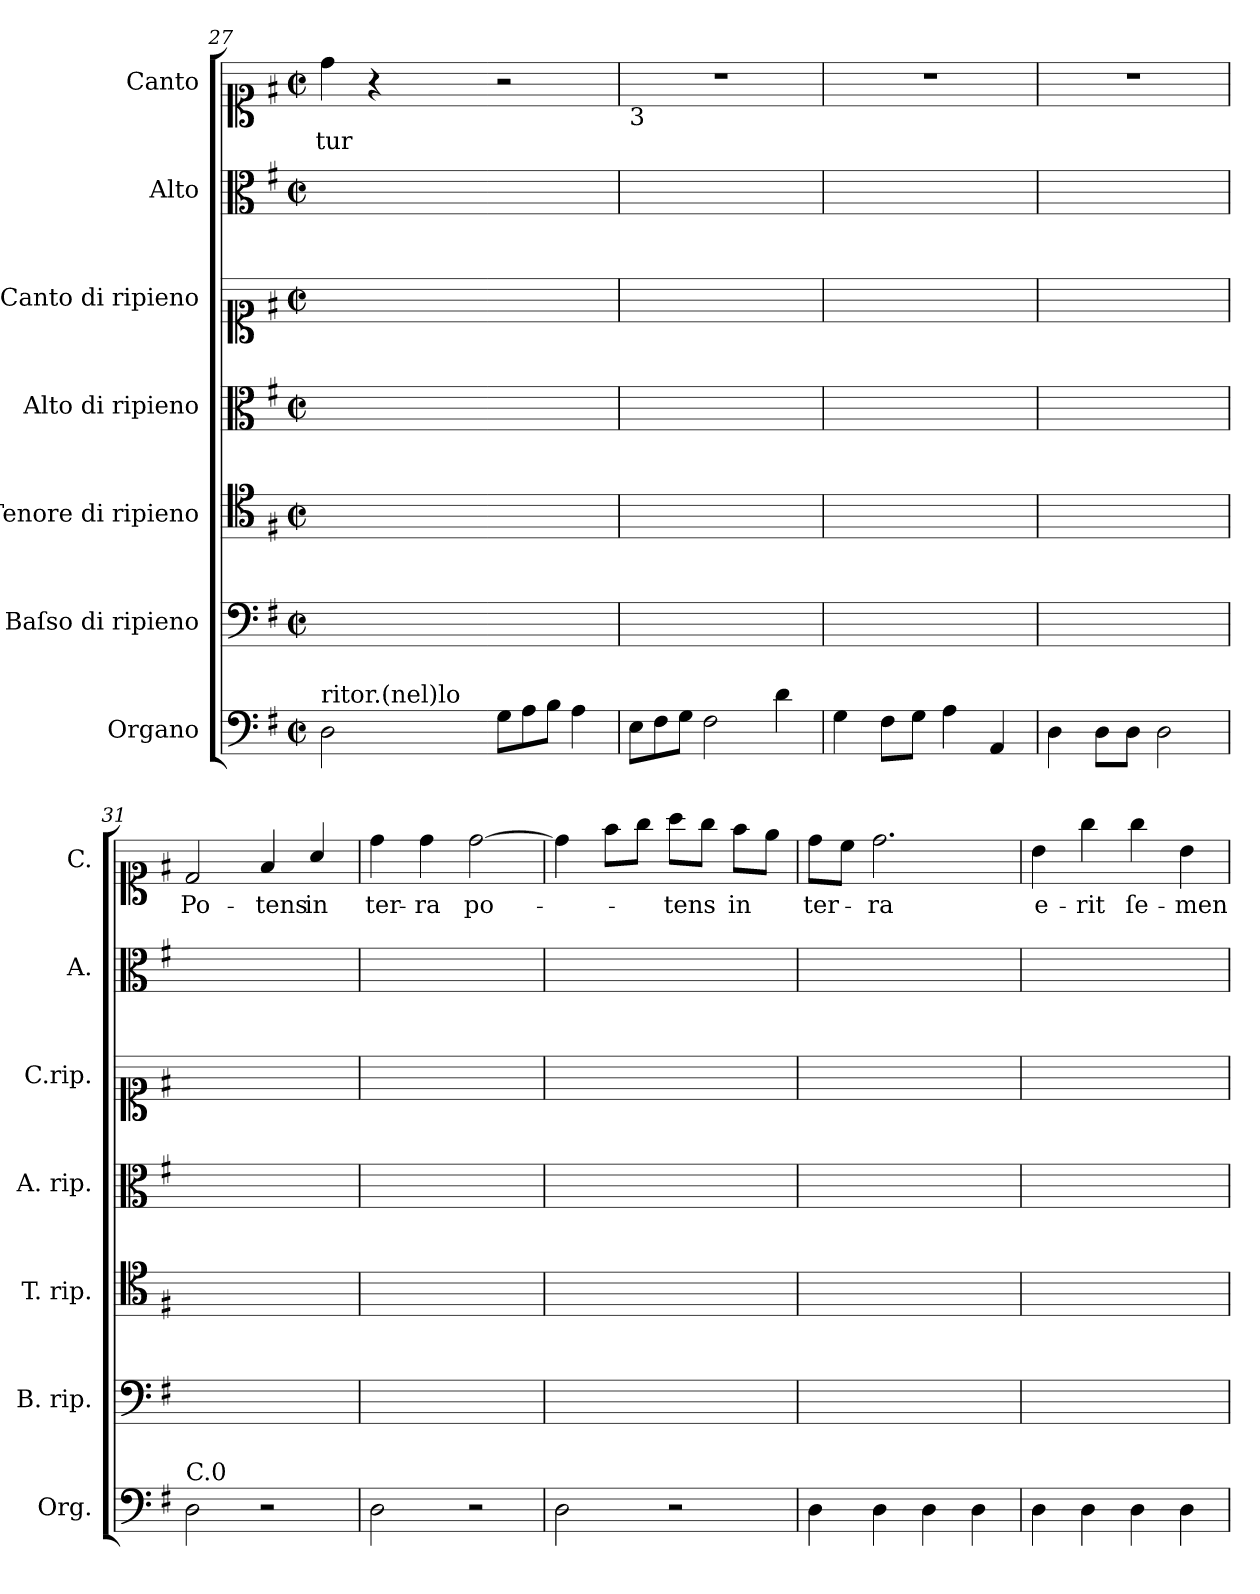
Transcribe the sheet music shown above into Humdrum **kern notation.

**kern	**kern	**kern	**kern	**kern	**kern	**kern	**text
*part7	*part6	*part5	*part4	*part3	*part2	*part1	*part1
*staff7	*staff6	*staff5	*staff4	*staff3	*staff2	*staff1	*staff1
*I"Organo	*I"Baſso di ripieno	*I"Tenore di ripieno	*I"Alto di ripieno	*I"Canto di ripieno	*I"Alto	*I"Canto	*
*I'Org.	*I'B. rip.	*I'T. rip.	*I'A. rip.	*I'C.rip.	*I'A.	*I'C.	*
*clefF4	*clefF4	*clefC4	*clefC3	*clefC1	*clefC3	*clefC1	*
*k[f#]	*k[f#]	*k[f#]	*k[f#]	*k[f#]	*k[f#]	*k[f#]	*
*M2/2	*M2/2	*M2/2	*M2/2	*M2/2	*M2/2	*M2/2	*
*met(c|)	*met(c|)	*met(c|)	*met(c|)	*met(c|)	*met(c|)	*met(c|)	*
=27	=27	=27	=27	=27	=27	=27	=27
!LO:TX:a:t=ritor.(nel)lo	!	!	!	!	!	!	!
2D\	1ryy	1ryy	1ryy	1ryy	1ryy	4dd\	-tur
.	.	.	.	.	.	4r	.
2ryy	.	.	.	.	.	2ryy	.
=-	=-	=-	=-	=-	=-	=-	=-
*Xtuplet	*	*	*	*	*	*	*
12G\L	2ryy	2ryy	2ryy	2ryy	2ryy	2r	.
12A\	.	.	.	.	.	.	.
12B\J	.	.	.	.	.	.	.
4A\	.	.	.	.	.	.	.
=28	=28	=28	=28	=28	=28	=28	=28
!	!	!	!	!	!	!LO:TX:b:t=3	!
12E\L	1ryy	1ryy	1ryy	1ryy	1ryy	1r	.
12F#\	.	.	.	.	.	.	.
12G\J	.	.	.	.	.	.	.
2F#\	.	.	.	.	.	.	.
4d\	.	.	.	.	.	.	.
=29	=29	=29	=29	=29	=29	=29	=29
4G\	1ryy	1ryy	1ryy	1ryy	1ryy	1r	.
8F#\L	.	.	.	.	.	.	.
8G\J	.	.	.	.	.	.	.
4A\	.	.	.	.	.	.	.
4AA/	.	.	.	.	.	.	.
=30	=30	=30	=30	=30	=30	=30	=30
4D\	1ryy	1ryy	1ryy	1ryy	1ryy	1r	.
8D\L	.	.	.	.	.	.	.
8D\J	.	.	.	.	.	.	.
2D\	.	.	.	.	.	.	.
=31	=31	=31	=31	=31	=31	=31	=31
!LO:TX:a:t=C.0	!	!	!	!	!	!	!
2D\	1ryy	1ryy	1ryy	1ryy	1ryy	2d/	Po-
2r	.	.	.	.	.	4f#/	-tens
.	.	.	.	.	.	4a/	in
=32	=32	=32	=32	=32	=32	=32	=32
2D\	1ryy	1ryy	1ryy	1ryy	1ryy	4dd\	ter-
.	.	.	.	.	.	4dd\	-ra
2r	.	.	.	.	.	[2dd\	po-
=33	=33	=33	=33	=33	=33	=33	=33
2D\	1ryy	1ryy	1ryy	1ryy	1ryy	4dd\]	.
.	.	.	.	.	.	8ff#\L	.
.	.	.	.	.	.	8gg\J	.
2r	.	.	.	.	.	8aa\L	-tens
.	.	.	.	.	.	8gg\J	.
.	.	.	.	.	.	8ff#\L	in
.	.	.	.	.	.	8ee\J	.
=34	=34	=34	=34	=34	=34	=34	=34
4D\	1ryy	1ryy	1ryy	1ryy	1ryy	8dd\L	ter-
.	.	.	.	.	.	8cc\J	.
4D\	.	.	.	.	.	2.dd\	-ra
4D\	.	.	.	.	.	.	.
4D\	.	.	.	.	.	.	.
=35	=35	=35	=35	=35	=35	=35	=35
4D\	1ryy	1ryy	1ryy	1ryy	1ryy	4b\	e-
4D\	.	.	.	.	.	4gg\	-rit
4D\	.	.	.	.	.	4gg\	ſe-
4D\	.	.	.	.	.	4b\	-men
=	=	=	=	=	=	=	=
*-	*-	*-	*-	*-	*-	*-	*-
